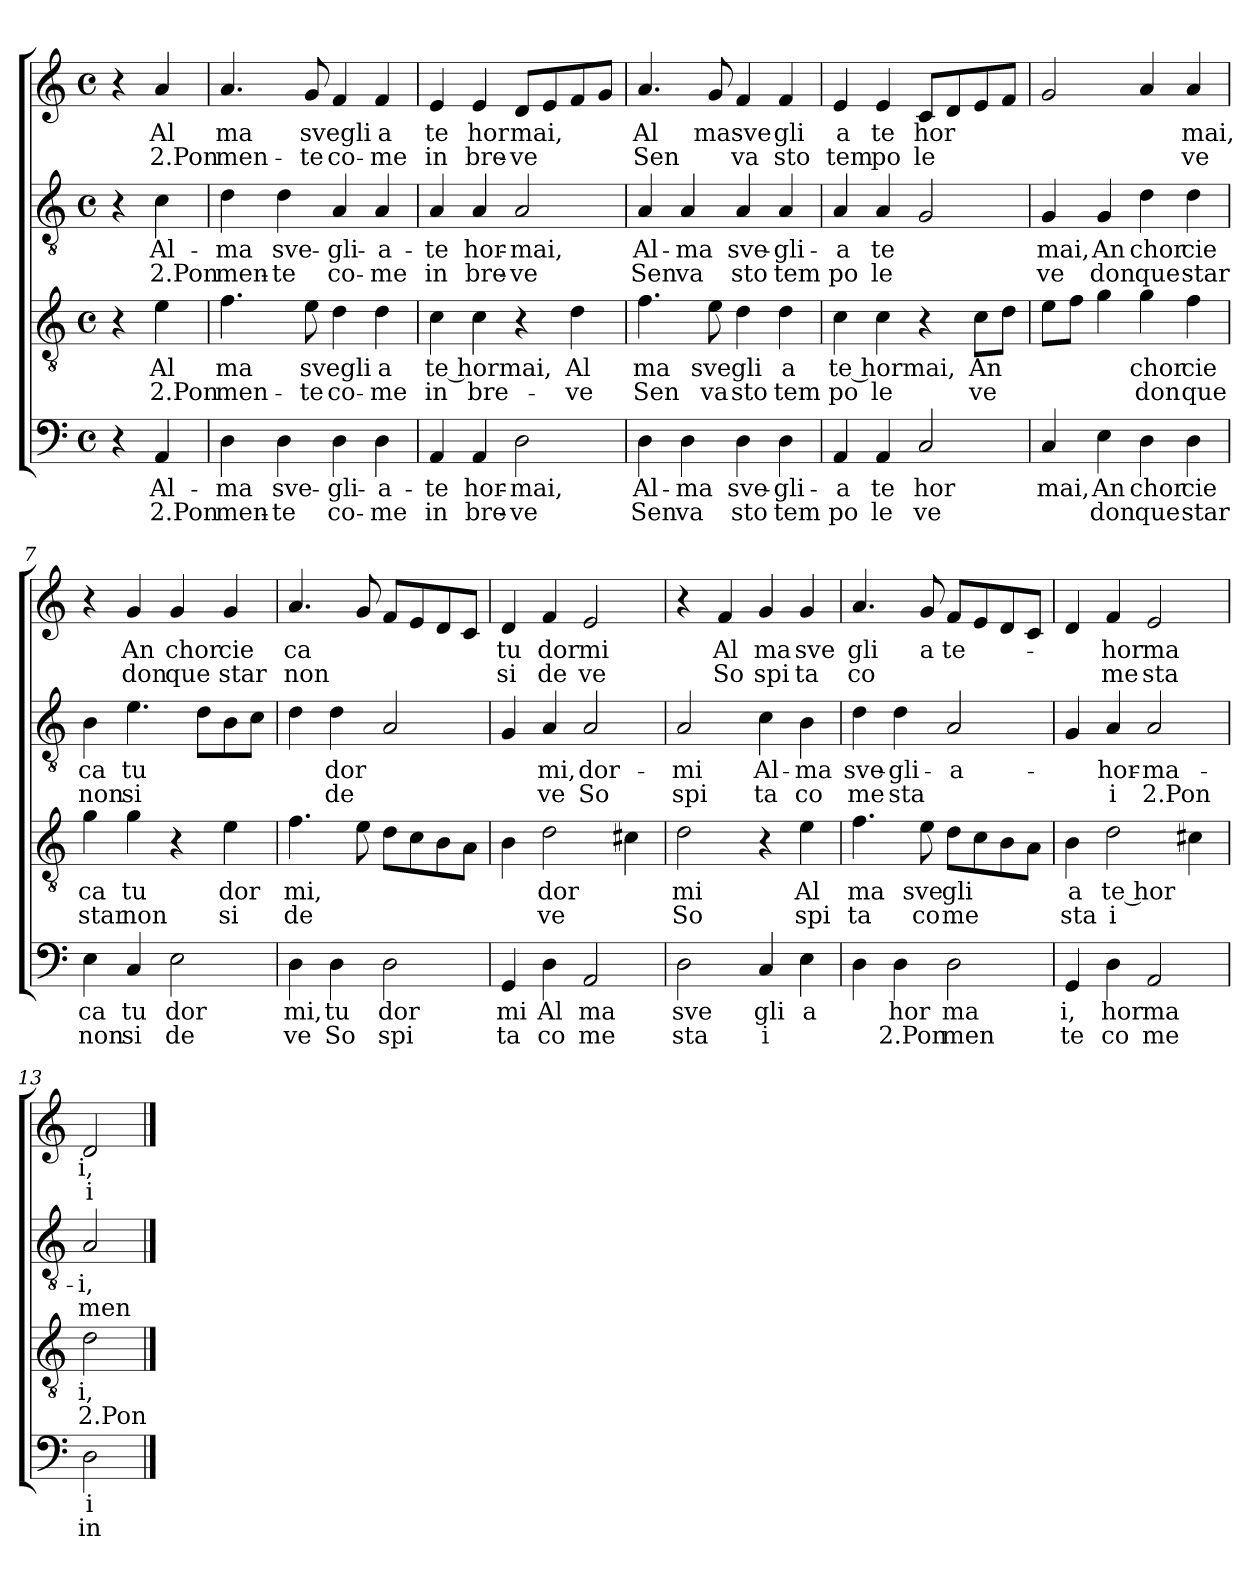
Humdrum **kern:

**kern	**text	**text	**kern	**text	**text	**kern	**text	**text	**kern	**text	**text
*part4	*part4	*part4	*part3	*part3	*part3	*part2	*part2	*part2	*part1	*part1	*part1
*staff4	*staff4	*staff4	*staff3	*staff3	*staff3	*staff2	*staff2	*staff2	*staff1	*staff1	*staff1
*clefF4	*	*	*clefGv2	*	*	*clefGv2	*	*	*clefG2	*	*
*k[]	*	*	*k[]	*	*	*k[]	*	*	*k[]	*	*
*C:	*	*	*C:	*	*	*C:	*	*	*C:	*	*
*M4/4	*	*	*M4/4	*	*	*M4/4	*	*	*M4/4	*	*
*met(c)	*	*	*met(c)	*	*	*met(c)	*	*	*met(c)	*	*
=1	=1	=1	=1	=1	=1	=1	=1	=1	=1	=1	=1
4r	.	.	4r	.	.	4r	.	.	4r	.	.
!	!LO:LY:b	!LO:LY:b	!	!LO:LY:b	!LO:LY:b	!	!LO:LY:b	!LO:LY:b	!	!LO:LY:b	!LO:LY:b
4AA/	Al-	2.Pon	4e\	Al	2.Pon	4c\	Al-	2.Pon	4a/	Al	2.Pon
=2	=2	=2	=2	=2	=2	=2	=2	=2	=2	=2	=2
!	!LO:LY:b	!LO:LY:b	!	!LO:LY:b	!LO:LY:b	!	!LO:LY:b	!LO:LY:b	!	!LO:LY:b	!LO:LY:b
4D\	-ma	men-	4.f\	ma	men-	4d\	-ma	men-	4.a/	ma	men-
!	!LO:LY:b	!LO:LY:b	!	!	!	!	!LO:LY:b	!LO:LY:b	!	!	!
4D\	sve-	-te	.	.	.	4d\	sve-	-te	.	.	.
!	!	!	!	!LO:LY:b	!LO:LY:b	!	!	!	!	!LO:LY:b	!LO:LY:b
.	.	.	8e\	svegli	-te	.	.	.	8g/	svegli	-te
!	!LO:LY:b	!LO:LY:b	!	!	!LO:LY:b	!	!LO:LY:b	!LO:LY:b	!	!	!LO:LY:b
4D\	-gli-	co-	4d\	.	co-	4A/	-gli-	co-	4f/	.	co-
!	!LO:LY:b	!LO:LY:b	!	!LO:LY:b	!LO:LY:b	!	!LO:LY:b	!LO:LY:b	!	!LO:LY:b	!LO:LY:b
4D\	-a-	-me	4d\	a	-me	4A/	-a-	-me	4f/	a	-me
=3	=3	=3	=3	=3	=3	=3	=3	=3	=3	=3	=3
!	!LO:LY:b	!LO:LY:b	!	!LO:LY:b:rj	!LO:LY:b:rj	!	!LO:LY:b	!LO:LY:b	!	!LO:LY:b	!LO:LY:b
4AA/	-te	in	4c\	te hormai,	in	4A/	-te	in	4e/	te	in
!	!LO:LY:b	!LO:LY:b	!	!	!LO:LY:b	!	!LO:LY:b	!LO:LY:b	!	!LO:LY:b	!LO:LY:b
4AA/	hor-	bre-	4c\	.	bre-	4A/	hor-	bre-	4e/	hor	bre-
!	!LO:LY:b	!LO:LY:b	!	!	!	!	!LO:LY:b	!LO:LY:b	!	!LO:LY:b	!LO:LY:b
2D\	-mai,	-ve	4r	.	.	2A/	-mai,	-ve	8d/L	mai,	-ve
.	.	.	.	.	.	.	.	.	8e/	.	.
!	!	!	!	!LO:LY:b	!LO:LY:b	!	!	!	!	!	!
.	.	.	4d\	Al	-ve	.	.	.	8f/	.	.
.	.	.	.	.	.	.	.	.	8g/J	.	.
=4	=4	=4	=4	=4	=4	=4	=4	=4	=4	=4	=4
!	!LO:LY:b	!LO:LY:b	!	!LO:LY:b	!LO:LY:b	!	!LO:LY:b	!LO:LY:b	!	!LO:LY:b	!LO:LY:b
4D\	Al-	Sen	4.f\	ma	Sen	4A/	Al-	Sen	4.a/	Al	Sen
!	!LO:LY:b	!LO:LY:b	!	!	!	!	!LO:LY:b	!LO:LY:b	!	!	!
4D\	-ma	va	.	.	.	4A/	-ma	va	.	.	.
!	!	!	!	!LO:LY:b	!LO:LY:b	!	!	!	!	!LO:LY:b	!
.	.	.	8e\	sve	va	.	.	.	8g/	ma	.
!	!LO:LY:b	!LO:LY:b	!	!LO:LY:b	!LO:LY:b	!	!LO:LY:b	!LO:LY:b	!	!LO:LY:b	!LO:LY:b
4D\	sve-	sto	4d\	gli	sto	4A/	sve-	sto	4f/	sve	va
!	!LO:LY:b	!LO:LY:b	!	!LO:LY:b	!LO:LY:b	!	!LO:LY:b	!LO:LY:b	!	!LO:LY:b	!LO:LY:b
4D\	-gli-	tem	4d\	a	tem	4A/	-gli-	tem	4f/	gli	sto
!!LO:LB:g=z
=5	=5	=5	=5	=5	=5	=5	=5	=5	=5	=5	=5
!	!LO:LY:b	!LO:LY:b	!	!LO:LY:b:rj	!LO:LY:b:rj	!	!LO:LY:b	!LO:LY:b	!	!LO:LY:b	!LO:LY:b
4AA/	-a	po	4c\	te hormai,	po	4A/	-a	po	4e/	a	tem
!	!LO:LY:b	!LO:LY:b	!	!	!LO:LY:b	!	!LO:LY:b	!LO:LY:b	!	!LO:LY:b	!LO:LY:b
4AA/	te	le	4c\	.	le	4A/	te	le	4e/	te	po
!	!LO:LY:b	!LO:LY:b	!	!	!	!	!	!	!	!LO:LY:b	!LO:LY:b
2C/	hor	ve	4r	.	.	2G/	.	.	8c/L	hor	le
.	.	.	.	.	.	.	.	.	8d/	.	.
!	!	!	!	!LO:LY:b	!LO:LY:b	!	!	!	!	!	!
.	.	.	8c\L	An	ve	.	.	.	8e/	.	.
.	.	.	8d\J	.	.	.	.	.	8f/J	.	.
=6	=6	=6	=6	=6	=6	=6	=6	=6	=6	=6	=6
!	!LO:LY:b	!	!	!	!	!	!LO:LY:b	!LO:LY:b	!	!	!
4C/	mai,	.	8e\L	.	.	4G/	mai,	ve	2g/	.	.
.	.	.	8f\J	.	.	.	.	.	.	.	.
!	!LO:LY:b	!LO:LY:b	!	!	!	!	!LO:LY:b	!LO:LY:b	!	!	!
4E\	An	don	4g\	.	.	4G/	An	don	.	.	.
!	!LO:LY:b	!LO:LY:b	!	!LO:LY:b	!LO:LY:b	!	!LO:LY:b	!LO:LY:b	!	!	!
4D\	chor	que	4g\	chor	don	4d\	chor	que	4a/	.	.
!	!LO:LY:b	!LO:LY:b	!	!LO:LY:b	!LO:LY:b	!	!LO:LY:b	!LO:LY:b	!	!LO:LY:b	!LO:LY:b
4D\	cie	star	4f\	cie	que	4d\	cie	star	4a/	mai,	ve
=7	=7	=7	=7	=7	=7	=7	=7	=7	=7	=7	=7
!	!LO:LY:b	!LO:LY:b	!	!LO:LY:b	!LO:LY:b	!	!LO:LY:b	!LO:LY:b	!	!	!
4E\	ca	non	4g\	ca	star	4B\	ca	non	4r	.	.
!	!LO:LY:b	!LO:LY:b	!	!LO:LY:b	!LO:LY:b	!	!LO:LY:b	!LO:LY:b	!	!LO:LY:b	!LO:LY:b
4C/	tu	si	4g\	tu	non	4.e\	tu	si	4g/	An	don
!	!LO:LY:b	!LO:LY:b	!	!	!	!	!	!	!	!LO:LY:b	!LO:LY:b
2E\	dor	de	4r	.	.	.	.	.	4g/	chor	que
.	.	.	.	.	.	8d\L	.	.	.	.	.
!	!	!	!	!LO:LY:b	!LO:LY:b	!	!	!	!	!LO:LY:b	!LO:LY:b
.	.	.	4e\	dor	si	8B\	.	.	4g/	cie	star
.	.	.	.	.	.	8c\J	.	.	.	.	.
=8	=8	=8	=8	=8	=8	=8	=8	=8	=8	=8	=8
!	!LO:LY:b	!LO:LY:b	!	!LO:LY:b	!LO:LY:b	!	!	!	!	!LO:LY:b	!LO:LY:b
4D\	mi,	ve	4.f\	mi,	de	4d\	.	.	4.a/	ca	non
!	!LO:LY:b	!LO:LY:b	!	!	!	!	!LO:LY:b	!LO:LY:b	!	!	!
4D\	tu	So	.	.	.	4d\	dor	de	.	.	.
.	.	.	8e\	.	.	.	.	.	8g/	.	.
!	!LO:LY:b	!LO:LY:b	!	!	!	!	!	!	!	!	!
2D\	dor	spi	8d\L	.	.	2A/	.	.	8f/L	.	.
.	.	.	8c\	.	.	.	.	.	8e/	.	.
.	.	.	8B\	.	.	.	.	.	8d/	.	.
.	.	.	8A\J	.	.	.	.	.	8c/J	.	.
!!LO:PB:g=z
=9	=9	=9	=9	=9	=9	=9	=9	=9	=9	=9	=9
!	!LO:LY:b	!LO:LY:b	!	!	!	!	!	!	!	!LO:LY:b	!LO:LY:b
4GG/	mi	ta	4B\	.	.	4G/	.	.	4d/	tu	si
!	!LO:LY:b	!LO:LY:b	!	!LO:LY:b	!LO:LY:b	!	!LO:LY:b	!LO:LY:b	!	!LO:LY:b	!LO:LY:b
4D\	Al	co	2d\	dor	ve	4A/	mi,	ve	4f/	dor	de
!	!LO:LY:b	!LO:LY:b	!	!	!	!	!LO:LY:b	!LO:LY:b	!	!LO:LY:b	!LO:LY:b
2AA/	ma	me	.	.	.	2A/	dor-	So	2e/	mi	ve
.	.	.	4c#\	.	.	.	.	.	.	.	.
=10	=10	=10	=10	=10	=10	=10	=10	=10	=10	=10	=10
!	!LO:LY:b	!LO:LY:b	!	!LO:LY:b	!LO:LY:b	!	!LO:LY:b	!LO:LY:b	!	!	!
2D\	sve	sta	2d\	mi	So	2A/	-mi	spi	4r	.	.
!	!	!	!	!	!	!	!	!	!	!LO:LY:b	!LO:LY:b
.	.	.	.	.	.	.	.	.	4f/	Al	So
!	!LO:LY:b	!LO:LY:b	!	!	!	!	!LO:LY:b	!LO:LY:b	!	!LO:LY:b	!LO:LY:b
4C/	gli	i	4r	.	.	4c\	Al-	ta	4g/	ma	spi
!	!LO:LY:b	!	!	!LO:LY:b	!LO:LY:b	!	!LO:LY:b	!LO:LY:b	!	!LO:LY:b	!LO:LY:b
4E\	a	.	4e\	Al	spi	4B\	-ma	co	4g/	sve	ta
=11	=11	=11	=11	=11	=11	=11	=11	=11	=11	=11	=11
!	!	!	!	!LO:LY:b	!LO:LY:b	!	!LO:LY:b	!LO:LY:b	!	!LO:LY:b	!LO:LY:b
4D\	.	.	4.f\	ma	ta	4d\	sve-	me	4.a/	gli	co
!	!LO:LY:b	!LO:LY:b	!	!	!	!	!LO:LY:b	!LO:LY:b	!	!	!
4D\	hor	2.Pon	.	.	.	4d\	-gli-	sta	.	.	.
!	!	!	!	!LO:LY:b	!LO:LY:b	!	!	!	!	!LO:LY:b	!
.	.	.	8e\	sve	co	.	.	.	8g/	a	.
!	!LO:LY:b	!LO:LY:b	!	!LO:LY:b	!LO:LY:b	!	!LO:LY:b	!	!	!LO:LY:b	!
2D\	ma	men	8d\L	gli	me	2A/	-a-	.	8f/L	te-	.
.	.	.	8c\	.	.	.	.	.	8e/	.	.
.	.	.	8B\	.	.	.	.	.	8d/	.	.
.	.	.	8A\J	.	.	.	.	.	8c/J	.	.
=12	=12	=12	=12	=12	=12	=12	=12	=12	=12	=12	=12
!	!LO:LY:b	!LO:LY:b	!	!LO:LY:b	!LO:LY:b	!	!	!	!	!	!
4GG/	i,	te	4B\	a	sta	4G/	.	.	4d/	.	.
!	!LO:LY:b	!LO:LY:b	!	!LO:LY:b:rj	!LO:LY:b:rj	!	!LO:LY:b	!LO:LY:b	!	!LO:LY:b	!LO:LY:b
4D\	hor	co	2d\	te hor	i	4A/	hor-	i	4f/	-hor	me
!	!LO:LY:b	!LO:LY:b	!	!	!	!	!LO:LY:b	!LO:LY:b	!	!LO:LY:b	!LO:LY:b
2AA/	ma	me	.	.	.	2A/	-ma-	2.Pon	2e/	ma	sta
.	.	.	4c#\	.	.	.	.	.	.	.	.
=13	=13	=13	=13	=13	=13	=13	=13	=13	=13	=13	=13
!	!LO:LY:b	!LO:LY:b	!	!LO:LY:b	!LO:LY:b	!	!LO:LY:b	!LO:LY:b	!	!LO:LY:b	!LO:LY:b
2D\	i	in	2d\	i,	2.Pon	2A/	-i,	men	2d/	i,	i
==	==	==	==	==	==	==	==	==	==	==	==
*-	*-	*-	*-	*-	*-	*-	*-	*-	*-	*-	*-
